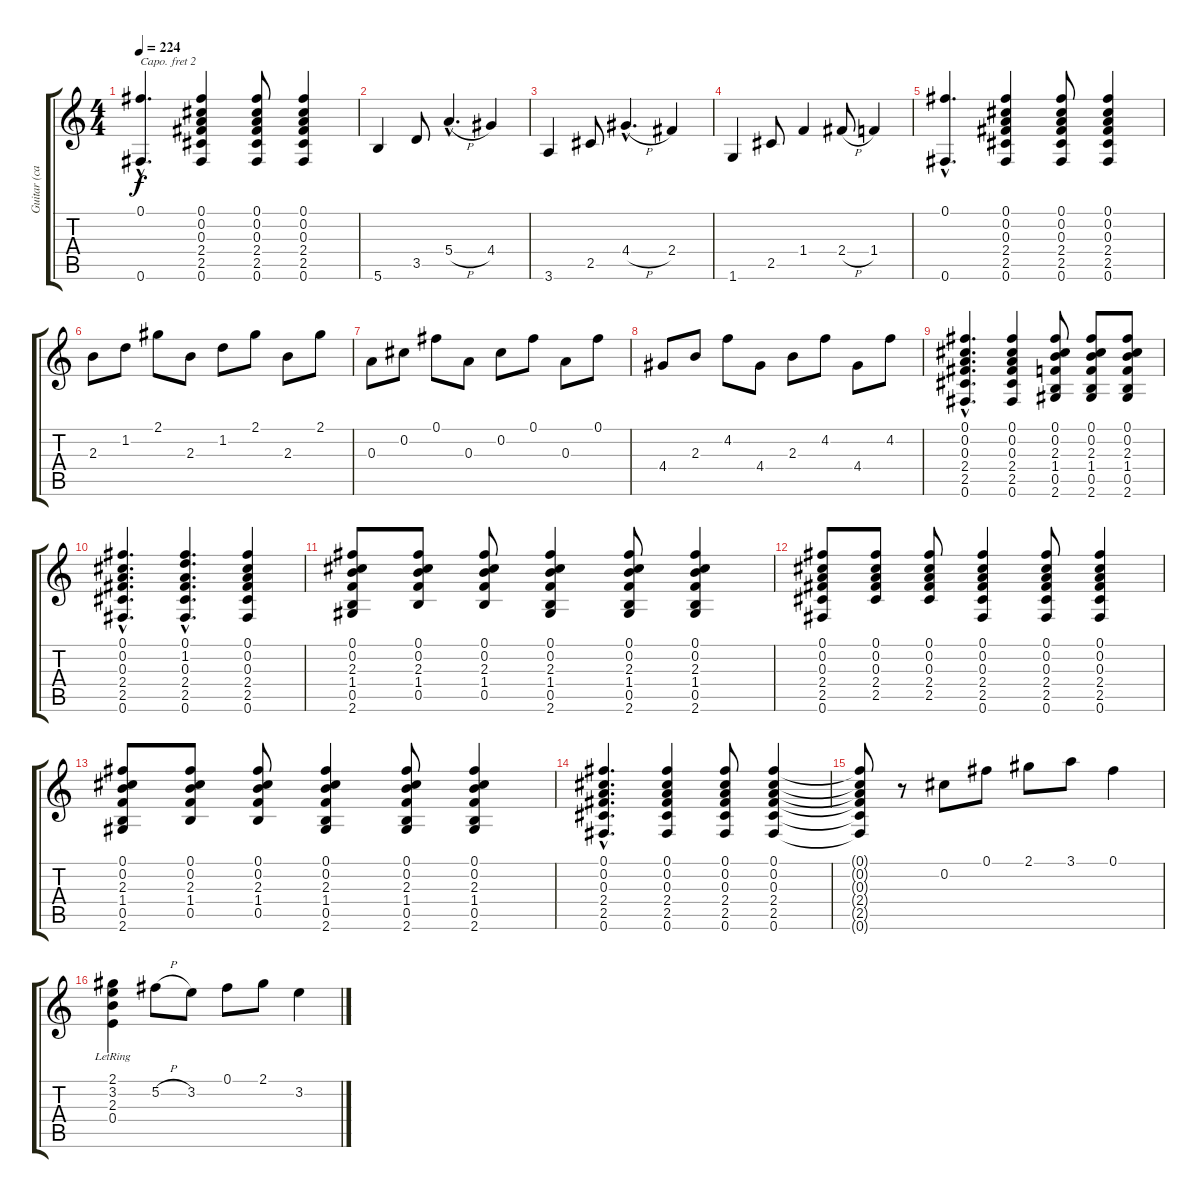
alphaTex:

\track ("Guitar (capo @ 2)" "Guitar (ca") {instrument acousticguitarnylon}
\staff {score tabs}
\capo 2
\tuning (E4 B3 G3 D3 A2 E2) {hide}
\ts (4 4)
\tempo 224
\clef g2
\ks c
(0.1{hac} 0.6{hac}).4{d dy f} (0.1 0.2 0.3 2.4 2.5 0.6).4 (0.1 0.2 0.3 2.4 2.5 0.6).8 (0.1 0.2 0.3 2.4 2.5 0.6).4 |
5.6.4 3.5.8 5.4{h hac}.4{d} 4.4.4 |
3.6.4 2.5.8 4.4{h hac}.4{d} 2.4.4 |
1.6.4 2.5.8 1.4.4 2.4{h}.8 1.4.4 |
(0.1{hac} 0.6{hac}).4{d} (0.1 0.2 0.3 2.4 2.5 0.6).4 (0.1 0.2 0.3 2.4 2.5 0.6).8 (0.1 0.2 0.3 2.4 2.5 0.6).4 |
2.3.8 1.2.8 2.1.8 2.3.8 1.2.8 2.1.8 2.3.8 2.1.8 |
0.3.8 0.2.8 0.1.8 0.3.8 0.2.8 0.1.8 0.3.8 0.1.8 |
4.4.8 2.3.8 4.2.8 4.4.8 2.3.8 4.2.8 4.4.8 4.2.8 |
(0.1{hac} 0.2{hac} 0.3{hac} 2.4{hac} 2.5{hac} 0.6{hac}).4{d} (0.1 0.2 0.3 2.4 2.5 0.6).4 (0.1 0.2 2.3 1.4 0.5 2.6).8 (0.1 0.2 2.3 1.4 0.5 2.6).8 (0.1 0.2 2.3 1.4 0.5 2.6).8 |
(0.1{hac} 0.2{hac} 0.3{hac} 2.4{hac} 2.5{hac} 0.6{hac}).4{d} (0.1{hac} 1.2{hac} 0.3{hac} 2.4{hac} 2.5{hac} 0.6{hac}).4{d} (0.1 0.2 0.3 2.4 2.5 0.6).4 |
(0.1 0.2 2.3 1.4 0.5 2.6).8 (0.1 0.2 2.3 1.4 0.5).8 (0.1 0.2 2.3 1.4 0.5).8 (0.1 0.2 2.3 1.4 0.5 2.6).4 (0.1 0.2 2.3 1.4 0.5 2.6).8 (0.1 0.2 2.3 1.4 0.5 2.6).4 |
(0.1 0.2 0.3 2.4 2.5 0.6).8 (0.1 0.2 0.3 2.4 2.5).8 (0.1 0.2 0.3 2.4 2.5).8 (0.1 0.2 0.3 2.4 2.5 0.6).4 (0.1 0.2 0.3 2.4 2.5 0.6).8 (0.1 0.2 0.3 2.4 2.5 0.6).4 |
(0.1 0.2 2.3 1.4 0.5 2.6).8 (0.1 0.2 2.3 1.4 0.5).8 (0.1 0.2 2.3 1.4 0.5).8 (0.1 0.2 2.3 1.4 0.5 2.6).4 (0.1 0.2 2.3 1.4 0.5 2.6).8 (0.1 0.2 2.3 1.4 0.5 2.6).4 |
(0.1{hac} 0.2{hac} 0.3{hac} 2.4{hac} 2.5{hac} 0.6{hac}).4{d} (0.1 0.2 0.3 2.4 2.5 0.6).4 (0.1 0.2 0.3 2.4 2.5 0.6).8 (0.1 0.2 0.3 2.4 2.5 0.6).4 |
(0.1{t} 0.2{t} 0.3{t} 2.4{t} 2.5{t} 0.6{t}).8 r.8 0.2.8 0.1.8 2.1.8 3.1.8 0.1.4 |
(2.1 3.2 2.3{lr} 0.4{lr}).4 5.2{h}.8 3.2.8 0.1.8 2.1.8 3.2.4
